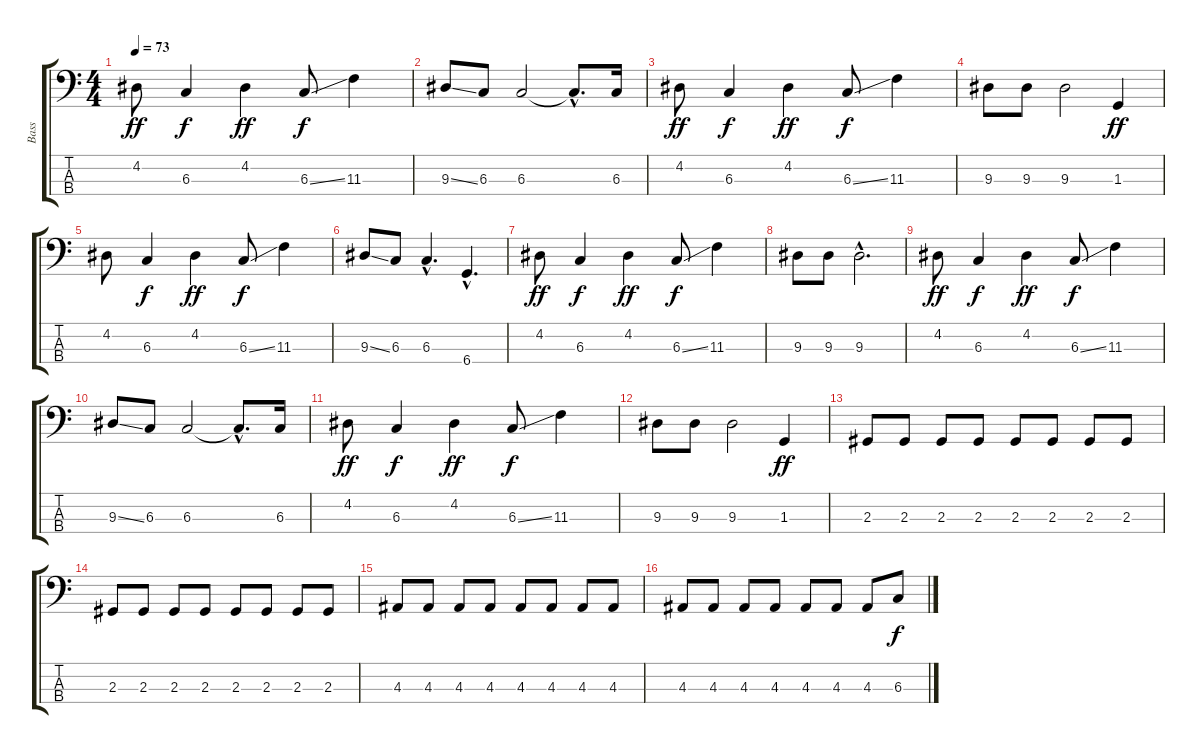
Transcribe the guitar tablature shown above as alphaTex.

\track ("Bass" "Bass") {instrument electricbassfinger}
\staff {score tabs}
\tuning (E2 B1 Gb1 Db1) {hide}
\ts (4 4)
\tempo 73
\clef f4
\ks c
4.2.8{dy ff} 6.3.4{dy f} 4.2.4{dy ff} 6.3{ss}.8{dy f} 11.3.4 |
9.3{ss}.8 6.3.8 6.3.2 6.3{hac t}.8{d} 6.3.16 |
4.2.8{dy ff} 6.3.4{dy f} 4.2.4{dy ff} 6.3{ss}.8{dy f} 11.3.4 |
9.3.8 9.3.8 9.3.2 1.3.4{dy ff} |
4.2.8 6.3.4{dy f} 4.2.4{dy ff} 6.3{ss}.8{dy f} 11.3.4 |
9.3{ss}.8 6.3.8 6.3{hac}.4{d} 6.4{hac}.4{d} |
4.2.8{dy ff} 6.3.4{dy f} 4.2.4{dy ff} 6.3{ss}.8{dy f} 11.3.4 |
9.3.8 9.3.8 9.3{hac}.2{d} |
4.2.8{dy ff} 6.3.4{dy f} 4.2.4{dy ff} 6.3{ss}.8{dy f} 11.3.4 |
9.3{ss}.8 6.3.8 6.3.2 6.3{hac t}.8{d} 6.3.16 |
4.2.8{dy ff} 6.3.4{dy f} 4.2.4{dy ff} 6.3{ss}.8{dy f} 11.3.4 |
9.3.8 9.3.8 9.3.2 1.3.4{dy ff} |
2.3.8 2.3.8 2.3.8 2.3.8 2.3.8 2.3.8 2.3.8 2.3.8 |
2.3.8 2.3.8 2.3.8 2.3.8 2.3.8 2.3.8 2.3.8 2.3.8 |
4.3.8 4.3.8 4.3.8 4.3.8 4.3.8 4.3.8 4.3.8 4.3.8 |
4.3.8 4.3.8 4.3.8 4.3.8 4.3.8 4.3.8 4.3.8 6.3.8{dy f}
